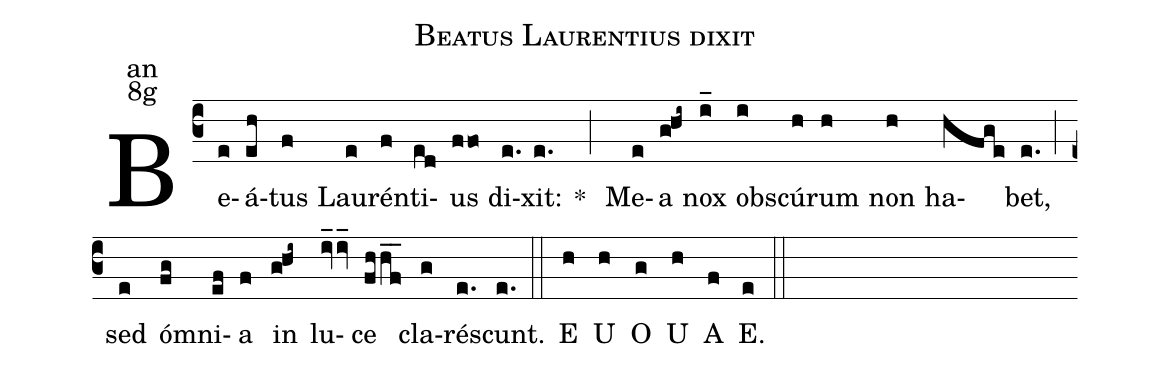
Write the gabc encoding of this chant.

name:Beatus Laurentius dixit;
office-part:an;
mode:8g;
%%
(c3) Be(e)á(eh)tus(f) Lau(e)rén(f)ti(ed)us(ffo) di(e.)xit:(e.) <sp>*</sp> (;)
Me(e)a(g@hi~) nox(i_) ob(i)scú(h)rum(h) non(h) ha(hfge)bet,(e.) (;)
sed(e) óm(fg)ni(ef)a(f) in(g@hi~) lu(iv_iv_)ce(fh/hf__) cla(g)ré(e.)scunt.(e.)  (::)
<eu>E(h) U(h) O(g) U(h) A(f) E.(e) </eu>(::)
